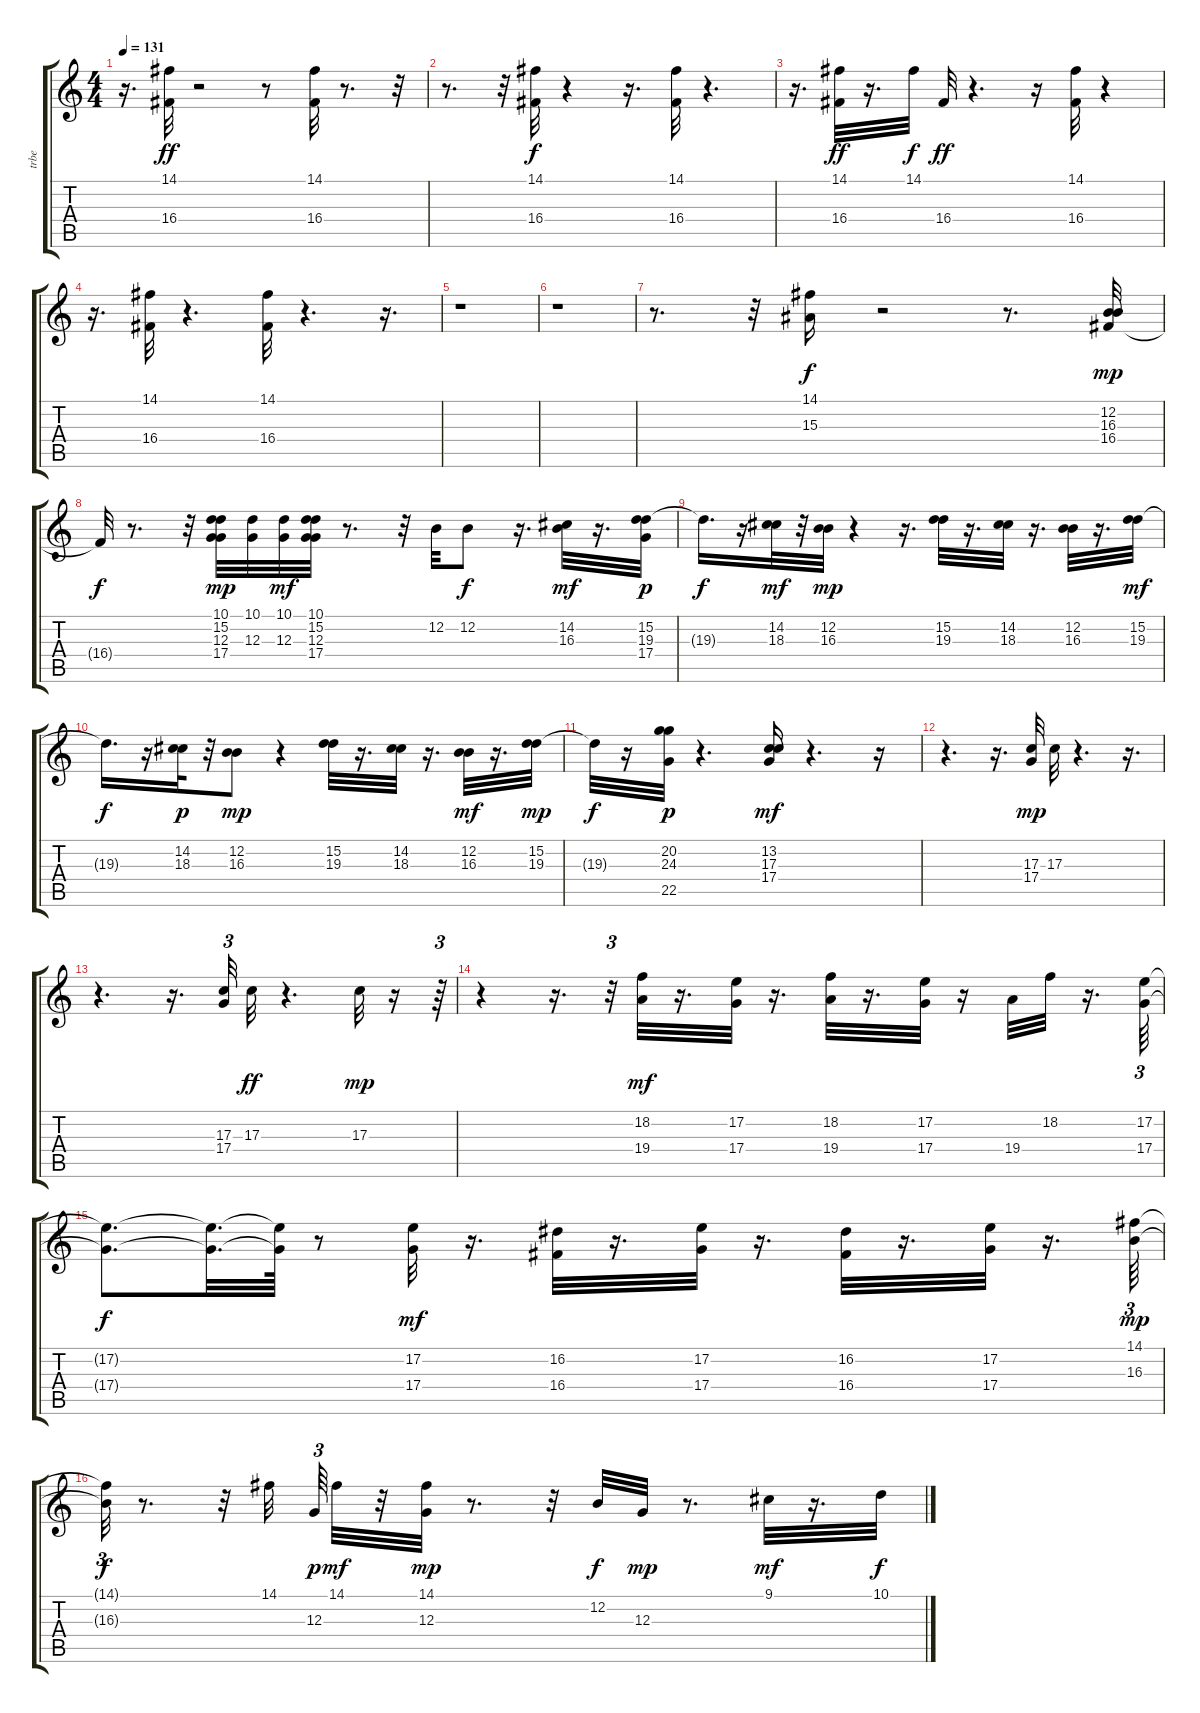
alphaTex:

\track ("trbe" "trbe") {instrument trumpet}
\staff {score tabs}
\tuning (E4 B3 G3 D3 A2 E2) {hide}
\ts (4 4)
\tempo 131
\clef g2
\ks c
r.16{d dy f} (14.1 16.4).32{dy ff} r.2 r.8 (14.1 16.4).32 r.8{d} r.32 |
r.8{d} r.32 (14.1 16.4).32{dy f} r.4 r.16{d} (14.1 16.4).32 r.4{d} |
r.16{d} (14.1 16.4).32{dy ff} r.16{d} 14.1.32{dy f} 16.4.32{dy ff} r.4{d} r.16 (14.1 16.4).32 r.4 |
r.16{d} (14.1 16.4).32 r.4{d} (14.1 16.4).32 r.4{d} r.16{d} |
r.1 |
r.1 |
r.8{d} r.32 (14.1 15.3).16{dy f} r.2 r.8{d} (12.2 16.3 16.4).32{dy mp} |
16.4{t}.32{dy f} r.8{d} r.32 (10.1 15.2 12.3 17.4).32{dy mp} (10.1 12.3).32 (10.1 12.3).32{dy mf} (10.1 15.2 12.3 17.4).32 r.8{d} r.32 12.2.32 12.2.8{dy f} r.16{d} (14.2 16.3).32{dy mf} r.16{d} (15.2 19.3 17.4).32{dy p} |
19.3{t}.16{d dy f} r.16 (14.2 18.3).32{dy mf} r.32 (12.2 16.3).32{dy mp} r.4 r.16{d} (15.2 19.3).32 r.16{d} (14.2 18.3).32 r.16{d} (12.2 16.3).32 r.16{d} (15.2 19.3).32{dy mf} |
19.3{t}.16{d dy f} r.16 (14.2 18.3).32{dy p} r.32 (12.2 16.3).8{dy mp} r.4 (15.2 19.3).32 r.16{d} (14.2 18.3).32 r.16{d} (12.2 16.3).32{dy mf} r.16{d} (15.2 19.3).32{dy mp} |
19.3{t}.32{dy f} r.16 (20.2 24.3 22.5).32{dy p} r.4{d} (13.2 17.3 17.4).16{dy mf} r.4{d} r.16 |
r.4{d} r.16{d} (17.3 17.4).32{dy mp} 17.3.32 r.4{d} r.16{d} |
r.4{d} r.16{d} (17.3 17.4).32{tu (3 2)} 17.3.32{dy ff} r.4{d} 17.3.32{dy mp} r.16 r.64{tu (3 2)} |
r.4 r.16{d} r.32{tu (3 2)} (18.2 19.4).32{dy mf} r.16{d} (17.2 17.4).32 r.16{d} (18.2 19.4).32 r.16{d} (17.2 17.4).32 r.16 19.4.32 18.2.32 r.16{d} (17.2 17.4).64{tu (3 2)} |
(17.2{t} 17.4{t}).8{d dy f} (17.2{t} 17.4{t}).32{d} (17.2{t} 17.4{t}).64 r.8 (17.2 17.4).32{dy mf} r.16{d} (16.2 16.4).32 r.16{d} (17.2 17.4).32 r.16{d} (16.2 16.4).32 r.16{d} (17.2 17.4).32 r.16{d} (14.1 16.3).64{tu (3 2) dy mp} |
(14.1{t} 16.3{t}).32{tu (3 2) dy f} r.8{d} r.32 14.1.32 12.3.64{tu (3 2) dy p} 14.1.32{dy mf} r.32 (14.1 12.3).32{dy mp} r.8{d} r.32 12.2.32{dy f} 12.3.32{dy mp} r.8{d} 9.1.32{dy mf} r.16{d} 10.1.32{dy f}
